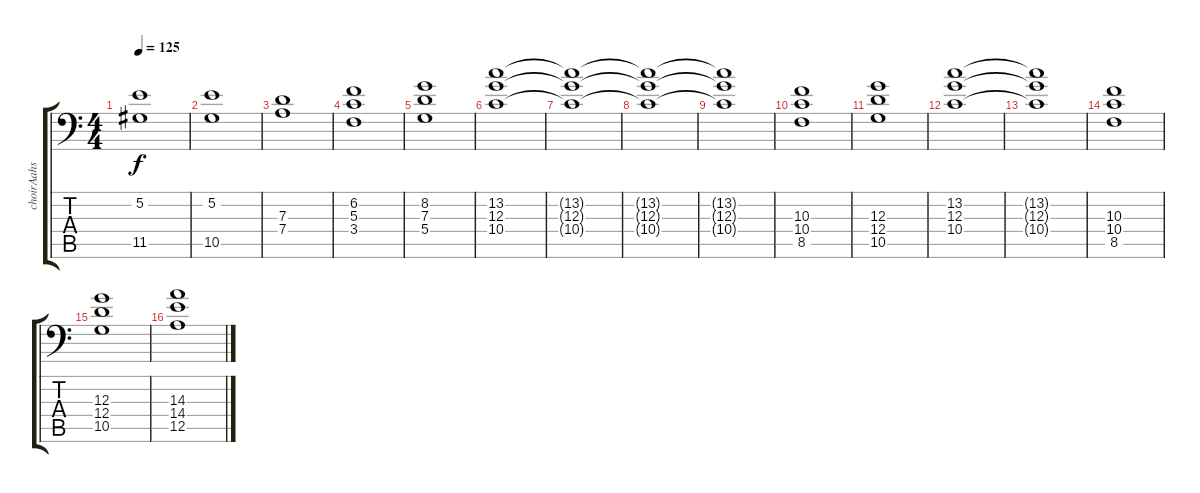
\track ("choirAahs" "choirAahs") {instrument choiraahs}
\staff {score tabs}
\tuning (A4 B3 G3 D3 A2 A1) {hide}
\ts (4 4)
\tempo 125
\clef f4
\ks c
(5.2 11.5).1{dy f} |
(5.2 10.5).1 |
(7.3 7.4).1 |
(6.2 5.3 3.4).1 |
(8.2 7.3 5.4).1 |
(13.2 12.3 10.4).1 |
(13.2{t} 12.3{t} 10.4{t}).1{volume 4} |
(13.2{t} 12.3{t} 10.4{t}).1 |
(13.2{t} 12.3{t} 10.4{t}).1 |
(10.3 10.4 8.5).1{volume 10} |
(12.3 12.4 10.5).1 |
(13.2 12.3 10.4).1 |
(13.2{t} 12.3{t} 10.4{t}).1 |
(10.3 10.4 8.5).1 |
(12.3 12.4 10.5).1 |
(14.3 14.4 12.5).1
